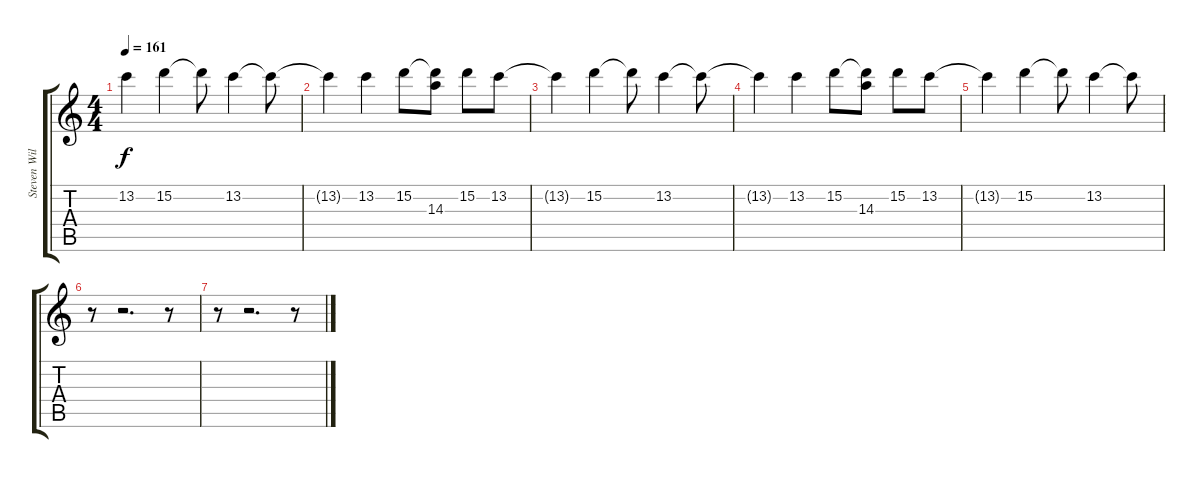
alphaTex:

\track ("Steven Wilson (Guitar 2)" "Steven Wil") {instrument electricguitarclean}
\staff {score tabs}
\tuning (E4 B3 G3 D3 A2 D2) {hide}
\ts (4 4)
\tempo 161
\clef g2
\ks c
13.2{t}.4{dy f} 15.2.4 15.2{t}.8 13.2.4 13.2{t}.8 |
13.2{t}.4 13.2.4 15.2.8 (15.2{t} 14.3).8 15.2.8 13.2.8 |
13.2{t}.4 15.2.4 15.2{t}.8 13.2.4 13.2{t}.8 |
13.2{t}.4 13.2.4 15.2.8 (15.2{t} 14.3).8 15.2.8 13.2.8 |
13.2{t}.4 15.2.4 15.2{t}.8 13.2.4 13.2{t}.8 |
r.8 r.2{d} r.8 |
r.8 r.2{d} r.8
